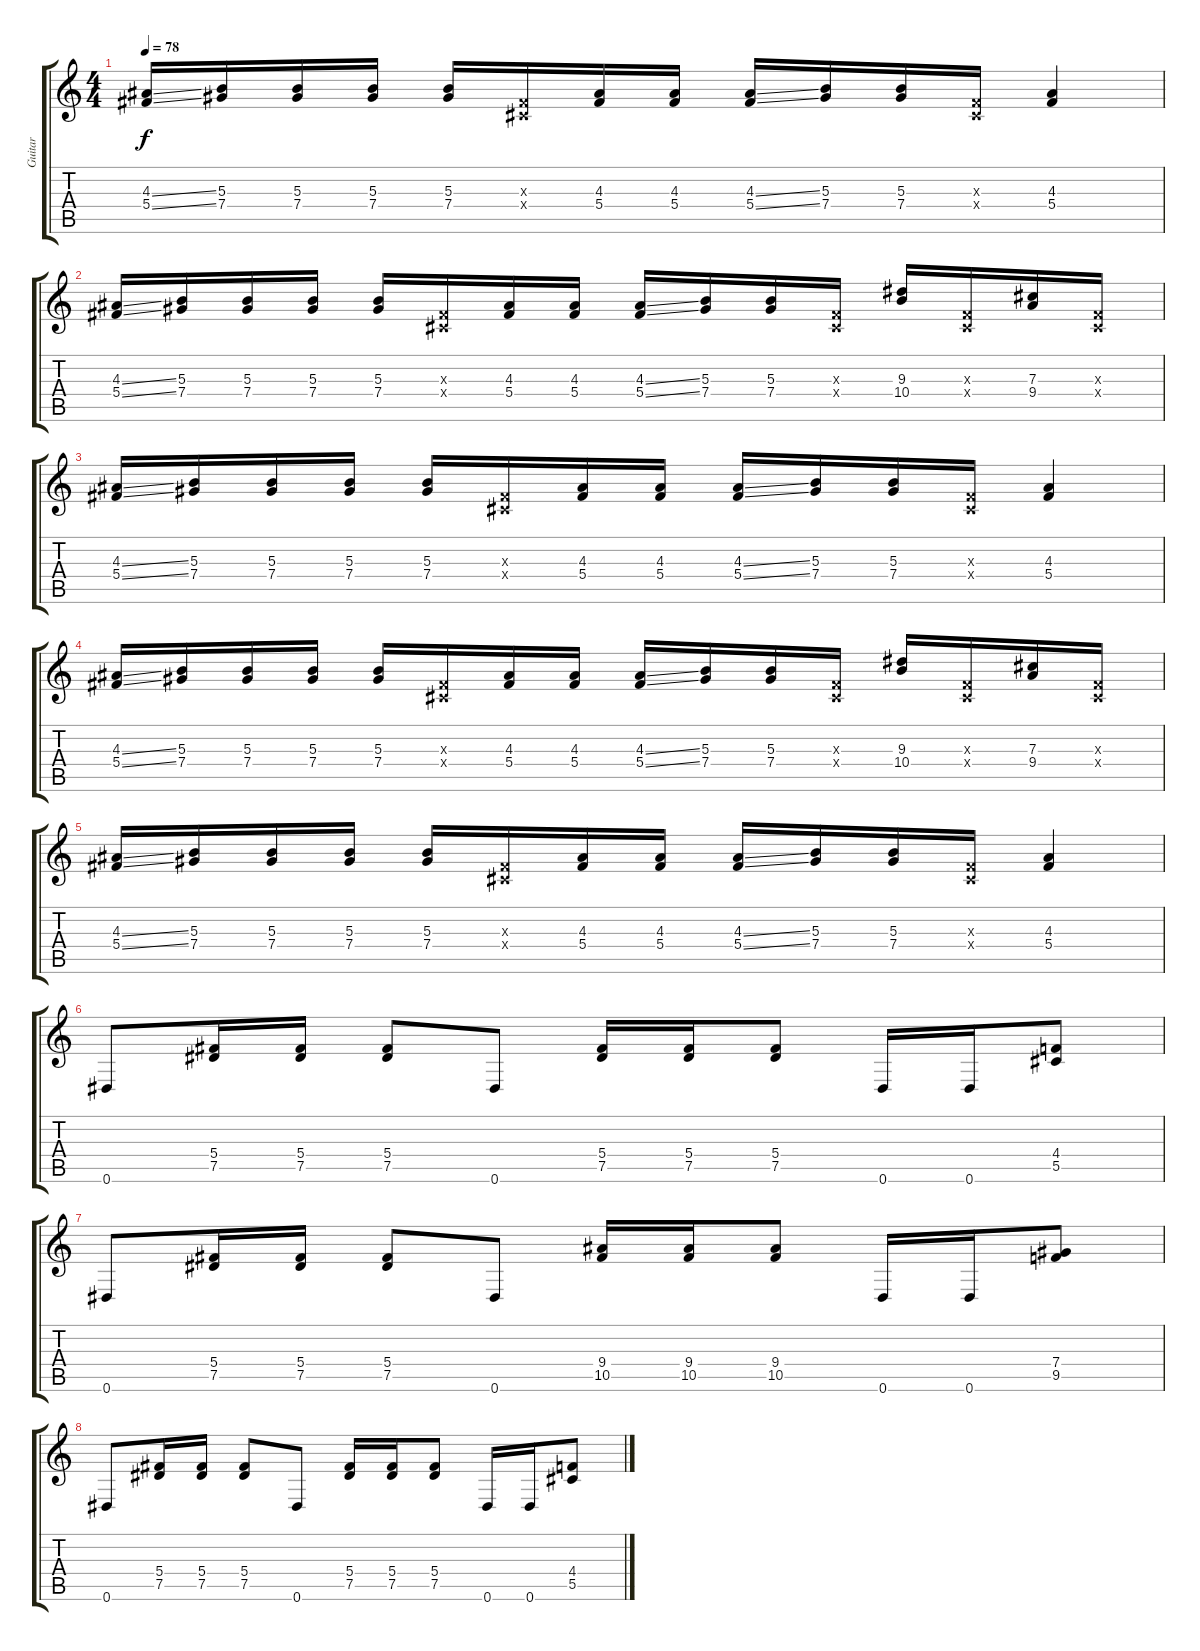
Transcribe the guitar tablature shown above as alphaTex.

\track ("Guitar" "Guitar") {instrument overdrivenguitar}
\staff {score tabs}
\tuning (Eb4 Bb3 Gb3 Db3 Ab2 Eb2) {hide}
\ts (4 4)
\tempo 78
\clef g2
\ks c
(4.3{ss} 5.4{ss}).16{dy f} (5.3 7.4).16 (5.3 7.4).16 (5.3 7.4).16 (5.3 7.4).16 (0.3{x} 0.4{x}).16 (4.3 5.4).16 (4.3 5.4).16 (4.3{ss} 5.4{ss}).16 (5.3 7.4).16 (5.3 7.4).16 (0.3{x} 0.4{x}).16 (4.3 5.4).4 |
(4.3{ss} 5.4{ss}).16 (5.3 7.4).16 (5.3 7.4).16 (5.3 7.4).16 (5.3 7.4).16 (0.3{x} 0.4{x}).16 (4.3 5.4).16 (4.3 5.4).16 (4.3{ss} 5.4{ss}).16 (5.3 7.4).16 (5.3 7.4).16 (0.3{x} 0.4{x}).16 (9.3 10.4).16 (0.3{x} 0.4{x}).16 (7.3 9.4).16 (0.3{x} 0.4{x}).16 |
(4.3{ss} 5.4{ss}).16 (5.3 7.4).16 (5.3 7.4).16 (5.3 7.4).16 (5.3 7.4).16 (0.3{x} 0.4{x}).16 (4.3 5.4).16 (4.3 5.4).16 (4.3{ss} 5.4{ss}).16 (5.3 7.4).16 (5.3 7.4).16 (0.3{x} 0.4{x}).16 (4.3 5.4).4 |
(4.3{ss} 5.4{ss}).16 (5.3 7.4).16 (5.3 7.4).16 (5.3 7.4).16 (5.3 7.4).16 (0.3{x} 0.4{x}).16 (4.3 5.4).16 (4.3 5.4).16 (4.3{ss} 5.4{ss}).16 (5.3 7.4).16 (5.3 7.4).16 (0.3{x} 0.4{x}).16 (9.3 10.4).16 (0.3{x} 0.4{x}).16 (7.3 9.4).16 (0.3{x} 0.4{x}).16 |
(4.3{ss} 5.4{ss}).16 (5.3 7.4).16 (5.3 7.4).16 (5.3 7.4).16 (5.3 7.4).16 (0.3{x} 0.4{x}).16 (4.3 5.4).16 (4.3 5.4).16 (4.3{ss} 5.4{ss}).16 (5.3 7.4).16 (5.3 7.4).16 (0.3{x} 0.4{x}).16 (4.3 5.4).4 |
0.6.8 (5.4 7.5).16 (5.4 7.5).16 (5.4 7.5).8 0.6.8 (5.4 7.5).16 (5.4 7.5).16 (5.4 7.5).8 0.6.16 0.6.16 (4.4 5.5).8 |
0.6.8 (5.4 7.5).16 (5.4 7.5).16 (5.4 7.5).8 0.6.8 (9.4 10.5).16 (9.4 10.5).16 (9.4 10.5).8 0.6.16 0.6.16 (7.4 9.5).8 |
0.6.8 (5.4 7.5).16 (5.4 7.5).16 (5.4 7.5).8 0.6.8 (5.4 7.5).16 (5.4 7.5).16 (5.4 7.5).8 0.6.16 0.6.16 (4.4 5.5).8
